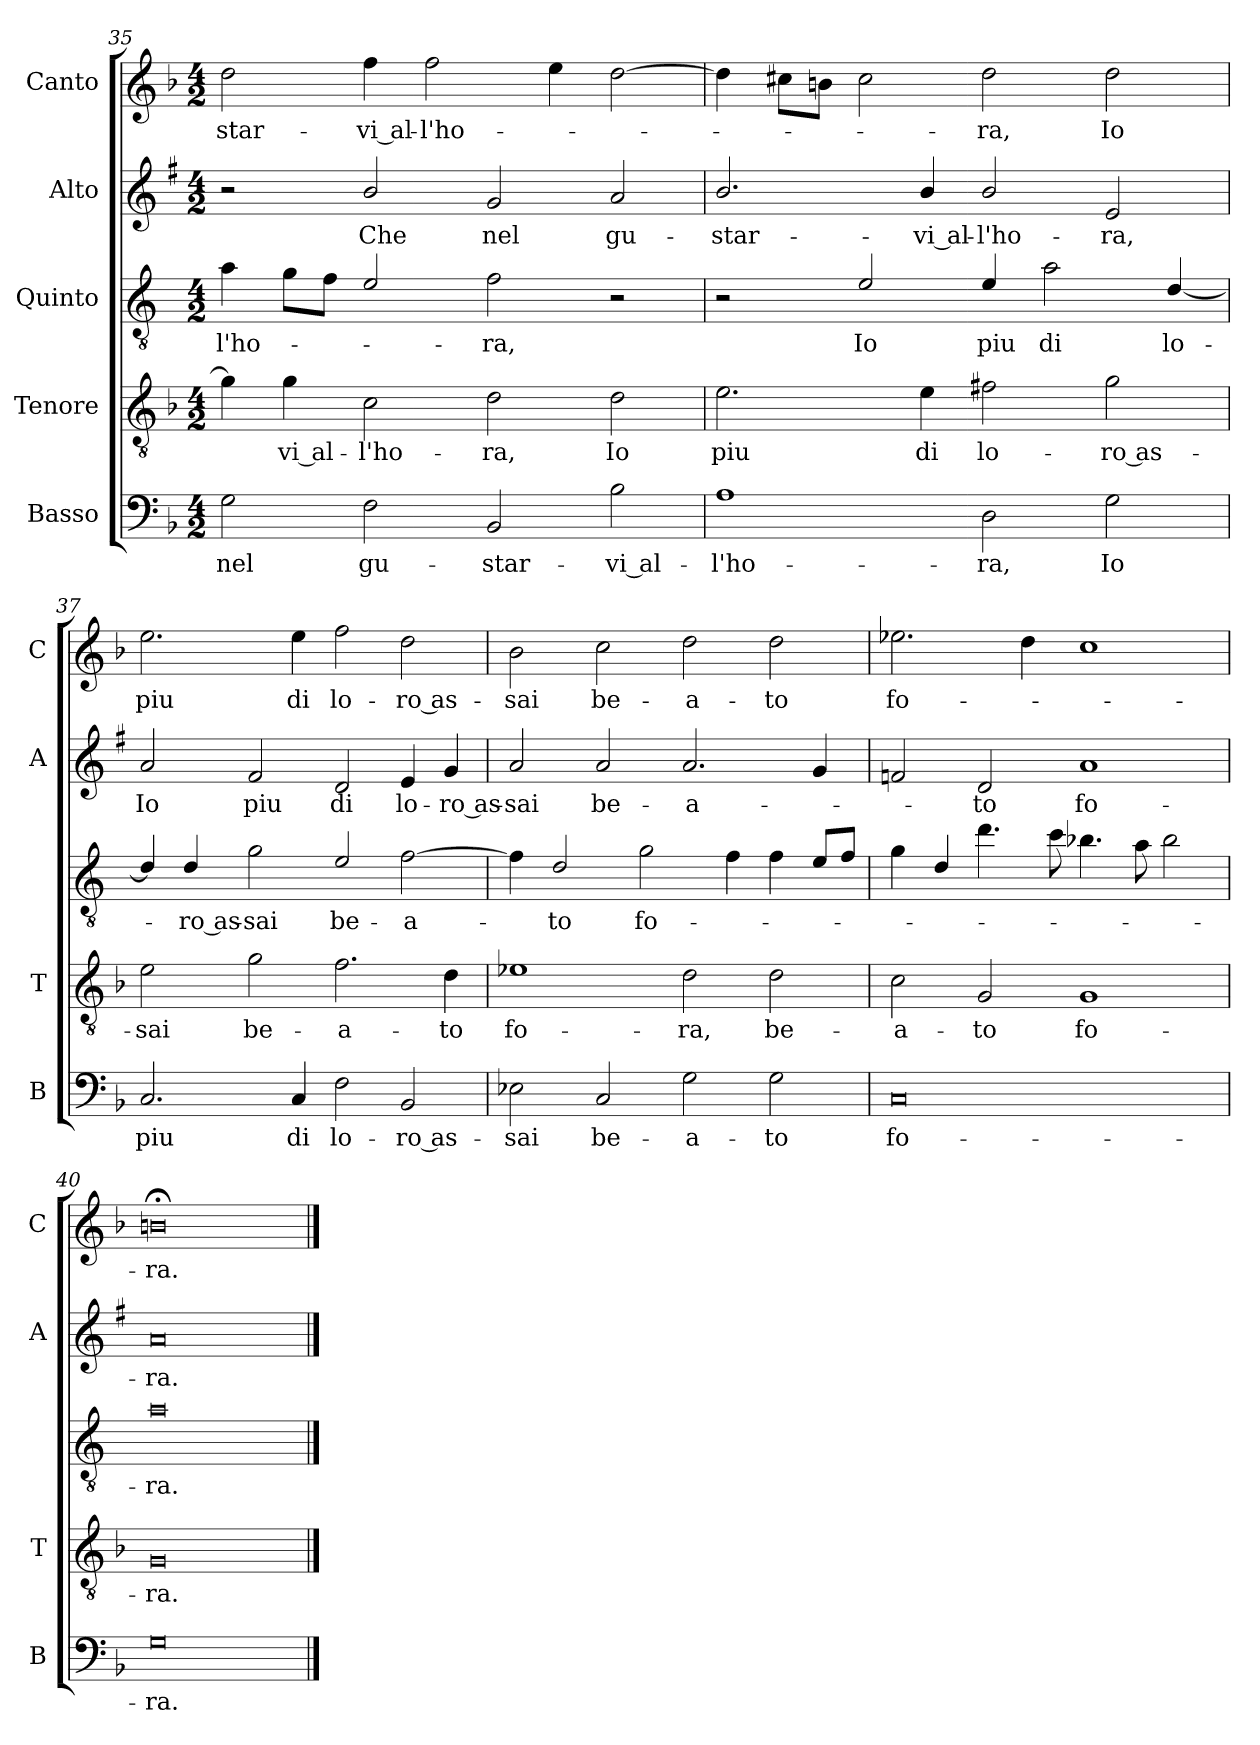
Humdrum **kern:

**kern	**text	**kern	**text	**kern	**text	**kern	**text	**kern	**text
*part5	*part5	*part4	*part4	*part3	*part3	*part2	*part2	*part1	*part1
*staff5	*staff5	*staff4	*staff4	*staff3	*staff3	*staff2	*staff2	*staff1	*staff1
*I"Basso	*	*I"Tenore	*	*I"Quinto	*	*I"Alto	*	*I"Canto	*
*I'B	*	*I'T	*	*	*	*I'A	*	*I'C	*
*clefF4	*	*clefGv2	*	*clefGv2	*	*clefG2	*	*clefG2	*
*	*	*	*	*ITrd4c7	*	*ITrd1c2	*	*	*
*k[b-]	*	*k[b-]	*	*k[b-]	*	*k[b-]	*	*k[b-]	*
*F:	*	*F:	*	*F:	*	*F:	*	*F:	*
*M4/2	*	*M4/2	*	*M4/2	*	*M4/2	*	*M4/2	*
=35	=35	=35	=35	=35	=35	=35	=35	=35	=35
!	!LO:LY:b	!	!	!	!LO:LY:b	!	!	!	!LO:LY:b
2G\	nel	4g\]	.	4d\	-l'ho-	2r	.	2dd\	-star-
!	!	!	!LO:LY:b	!	!	!	!	!	!
.	.	4g\	-vi al-	8c\L	.	.	.	.	.
.	.	.	.	8B-\J	.	.	.	.	.
!	!LO:LY:b	!	!LO:LY:b	!	!	!	!LO:LY:b	!	!LO:LY:b
2F\	gu-	2c\	-l'ho-	2A/	.	2a/	Che	4ff\	-vi al-
!	!	!	!	!	!	!	!	!	!LO:LY:b
.	.	.	.	.	.	.	.	2ff\	-l'ho-
!	!LO:LY:b	!	!LO:LY:b	!	!LO:LY:b	!	!LO:LY:b	!	!
2BB-/	-star-	2d\	-ra,	2B-\	-ra,	2f/	nel	.	.
.	.	.	.	.	.	.	.	4ee\	.
!	!LO:LY:b	!	!LO:LY:b	!	!	!	!LO:LY:b	!	!
2B-\	-vi al-	2d\	Io	2r	.	2g/	gu-	[2dd\	.
!!LO:LB:g=z
=36	=36	=36	=36	=36	=36	=36	=36	=36	=36
!	!LO:LY:b	!	!LO:LY:b	!	!	!	!LO:LY:b	!	!
1A	-l'ho-	2.e\	piu	2r	.	2.a/	-star-	4dd\]	.
.	.	.	.	.	.	.	.	8cc#X\L	.
.	.	.	.	.	.	.	.	8bn\J	.
!	!	!	!	!	!LO:LY:b	!	!	!	!
.	.	.	.	2A/	Io	.	.	2cc#\	.
!	!	!	!LO:LY:b	!	!	!	!LO:LY:b	!	!
.	.	4e\	di	.	.	4a/	-vi al-	.	.
!	!LO:LY:b	!	!LO:LY:b	!	!LO:LY:b	!	!LO:LY:b	!	!LO:LY:b
2D\	-ra,	2f#X\	lo-	4A/	piu	2a/	-l'ho-	2dd\	-ra,
!	!	!	!	!	!LO:LY:b	!	!	!	!
.	.	.	.	2d\	di	.	.	.	.
!	!LO:LY:b	!	!LO:LY:b	!	!	!	!LO:LY:b	!	!LO:LY:b
2G\	Io	2g\	-ro as-	.	.	2d/	-ra,	2dd\	Io
!	!	!	!	!	!LO:LY:b	!	!	!	!
.	.	.	.	[4G/	lo-	.	.	.	.
=37	=37	=37	=37	=37	=37	=37	=37	=37	=37
!	!LO:LY:b	!	!LO:LY:b	!	!	!	!LO:LY:b	!	!LO:LY:b
2.C/	piu	2e\	-sai	4G/]	.	2g/	Io	2.ee\	piu
!	!	!	!	!	!LO:LY:b	!	!	!	!
.	.	.	.	4G/	-ro as-	.	.	.	.
!	!	!	!LO:LY:b	!	!LO:LY:b	!	!LO:LY:b	!	!
.	.	2g\	be-	2c\	-sai	2e/	piu	.	.
!	!LO:LY:b	!	!	!	!	!	!	!	!LO:LY:b
4C/	di	.	.	.	.	.	.	4ee\	di
!	!LO:LY:b	!	!LO:LY:b	!	!LO:LY:b	!	!LO:LY:b	!	!LO:LY:b
2F\	lo-	2.f\	-a-	2A/	be-	2c/	di	2ff\	lo-
!	!LO:LY:b	!	!	!	!LO:LY:b	!	!LO:LY:b	!	!LO:LY:b
2BB-/	-ro as-	.	.	[2B-\	-a-	4d/	lo-	2dd\	-ro as-
!	!	!	!LO:LY:b	!	!	!	!LO:LY:b	!	!
.	.	4d\	-to	.	.	4f/	-ro as-	.	.
=38	=38	=38	=38	=38	=38	=38	=38	=38	=38
!	!LO:LY:b	!	!LO:LY:b	!	!	!	!LO:LY:b	!	!LO:LY:b
2E-X\	-sai	1e-X	fo-	4B-\]	.	2g/	-sai	2b-\	-sai
!	!	!	!	!	!LO:LY:b	!	!	!	!
.	.	.	.	2G/	-to	.	.	.	.
!	!LO:LY:b	!	!	!	!	!	!LO:LY:b	!	!LO:LY:b
2C/	be-	.	.	.	.	2g/	be-	2cc\	be-
!	!	!	!	!	!LO:LY:b	!	!	!	!
.	.	.	.	2c\	fo-	.	.	.	.
!	!LO:LY:b	!	!LO:LY:b	!	!	!	!LO:LY:b	!	!LO:LY:b
2G\	-a-	2d\	-ra,	.	.	2.g/	-a-	2dd\	-a-
.	.	.	.	4B-\	.	.	.	.	.
!	!LO:LY:b	!	!LO:LY:b	!	!	!	!	!	!LO:LY:b
2G\	-to	2d\	be-	4B-\	.	.	.	2dd\	-to
.	.	.	.	8A/L	.	4f/	.	.	.
.	.	.	.	8B-/J	.	.	.	.	.
=39	=39	=39	=39	=39	=39	=39	=39	=39	=39
!	!LO:LY:b	!	!LO:LY:b	!	!	!	!	!	!LO:LY:b
0C	fo-	2c\	-a-	4c\	.	2e-X/	.	2.ee-X\	fo-
.	.	.	.	4G/	.	.	.	.	.
!	!	!	!LO:LY:b	!	!	!	!LO:LY:b	!	!
.	.	2G/	-to	4.g\	.	2c/	-to	.	.
.	.	.	.	.	.	.	.	4dd\	.
.	.	.	.	8f\	.	.	.	.	.
!	!	!	!LO:LY:b	!	!	!	!LO:LY:b	!	!
.	.	1G	fo-	4.e-X\	.	1g	fo-	1cc	.
.	.	.	.	8d\	.	.	.	.	.
.	.	.	.	2e-\	.	.	.	.	.
=40	=40	=40	=40	=40	=40	=40	=40	=40	=40
!	!LO:LY:b	!	!LO:LY:b	!	!LO:LY:b	!	!LO:LY:b	!	!LO:LY:b
0G	-ra.	0G	-ra.	0d	-ra.	0g	-ra.	0bn;<	-ra.
==	==	==	==	==	==	==	==	==	==
*-	*-	*-	*-	*-	*-	*-	*-	*-	*-
